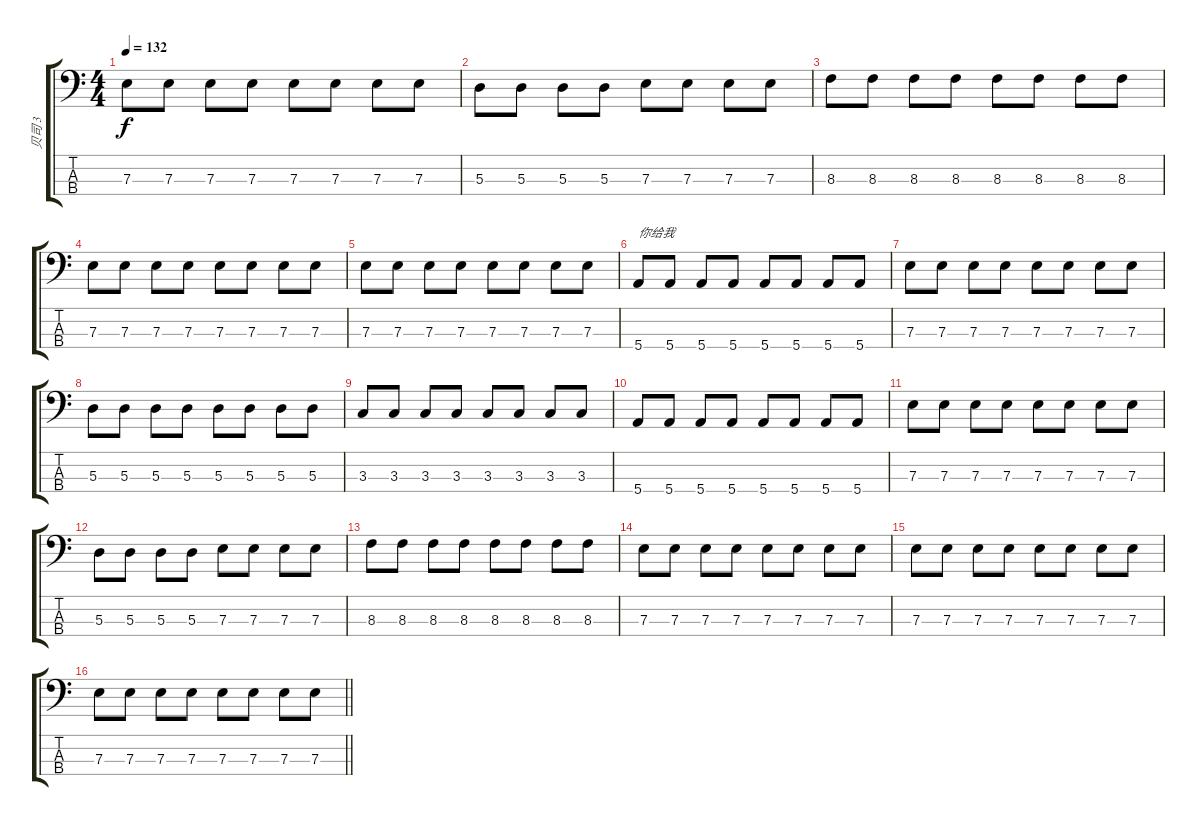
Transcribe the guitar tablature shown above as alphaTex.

\track ("贝司 3" "贝司 3") {instrument electricbassfinger}
\staff {score tabs}
\tuning (G2 D2 A1 E1) {hide}
\ts (4 4)
\tempo 132
\clef f4
\ks c
7.3.8{dy f} 7.3.8 7.3.8 7.3.8 7.3.8 7.3.8 7.3.8 7.3.8 |
5.3.8 5.3.8 5.3.8 5.3.8 7.3.8 7.3.8 7.3.8 7.3.8 |
8.3.8 8.3.8 8.3.8 8.3.8 8.3.8 8.3.8 8.3.8 8.3.8 |
7.3.8 7.3.8 7.3.8 7.3.8 7.3.8 7.3.8 7.3.8 7.3.8 |
7.3.8 7.3.8 7.3.8 7.3.8 7.3.8 7.3.8 7.3.8 7.3.8 |
5.4.8{txt "你给我"} 5.4.8 5.4.8 5.4.8 5.4.8 5.4.8 5.4.8 5.4.8 |
7.3.8 7.3.8 7.3.8 7.3.8 7.3.8 7.3.8 7.3.8 7.3.8 |
5.3.8 5.3.8 5.3.8 5.3.8 5.3.8 5.3.8 5.3.8 5.3.8 |
3.3.8 3.3.8 3.3.8 3.3.8 3.3.8 3.3.8 3.3.8 3.3.8 |
5.4.8 5.4.8 5.4.8 5.4.8 5.4.8 5.4.8 5.4.8 5.4.8 |
7.3.8 7.3.8 7.3.8 7.3.8 7.3.8 7.3.8 7.3.8 7.3.8 |
5.3.8 5.3.8 5.3.8 5.3.8 7.3.8 7.3.8 7.3.8 7.3.8 |
8.3.8 8.3.8 8.3.8 8.3.8 8.3.8 8.3.8 8.3.8 8.3.8 |
7.3.8 7.3.8 7.3.8 7.3.8 7.3.8 7.3.8 7.3.8 7.3.8 |
7.3.8 7.3.8 7.3.8 7.3.8 7.3.8 7.3.8 7.3.8 7.3.8 |
\barLineRight lightlight
7.3.8 7.3.8 7.3.8 7.3.8 7.3.8 7.3.8 7.3.8 7.3.8
